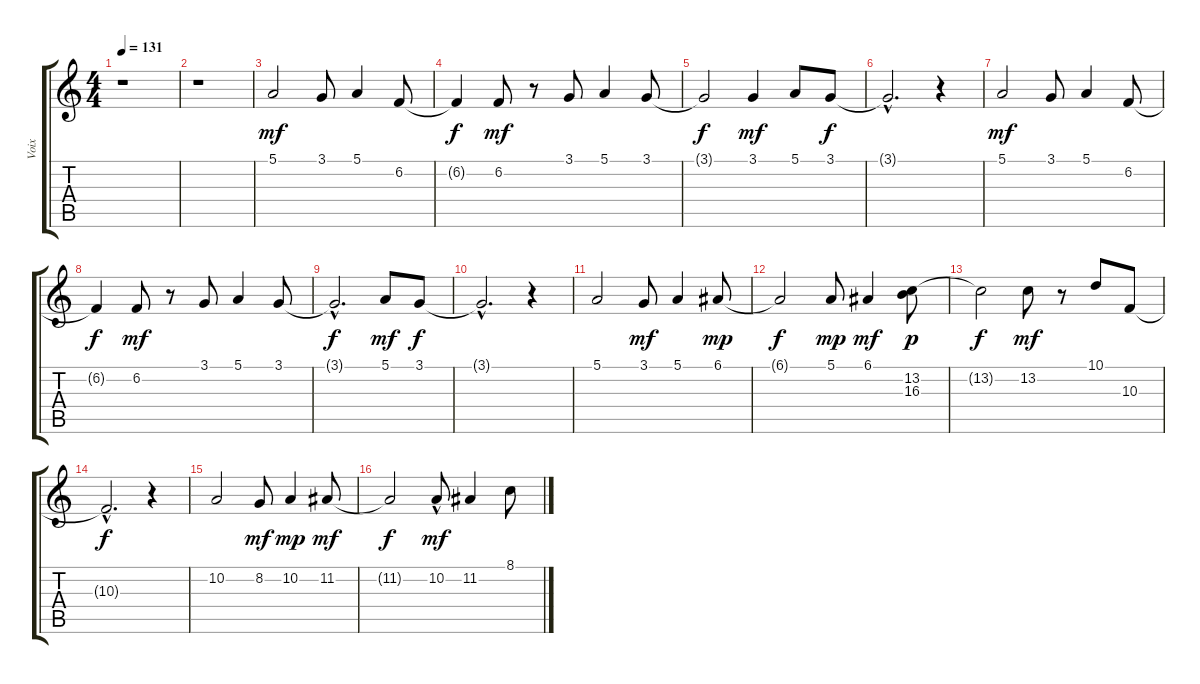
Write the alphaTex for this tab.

\track ("Voix" "Voix") {instrument voiceoohs}
\staff {score tabs}
\tuning (E4 B3 G3 D3 A2 E2) {hide}
\ts (4 4)
\tempo 131
\clef g2
\ks c
r.1{dy mf} |
r.1 |
5.1.2 3.1.8 5.1.4 6.2.8 |
6.2{t}.4{dy f} 6.2.8{dy mf} r.8 3.1.8 5.1.4 3.1.8 |
3.1{t}.2{dy f} 3.1.4{dy mf} 5.1.8 3.1.8{dy f} |
3.1{hac t}.2{d} r.4 |
5.1.2{dy mf} 3.1.8 5.1.4 6.2.8 |
6.2{t}.4{dy f} 6.2.8{dy mf} r.8 3.1.8 5.1.4 3.1.8 |
3.1{hac t}.2{d dy f} 5.1.8{dy mf} 3.1.8{dy f} |
3.1{hac t}.2{d} r.4 |
5.1.2 3.1.8{dy mf} 5.1.4 6.1.8{dy mp} |
6.1{t}.2{dy f} 5.1.8{dy mp} 6.1.4{dy mf} (13.2 16.3).8{dy p} |
13.2{t}.2{dy f} 13.2.8{dy mf} r.8 10.1.8 10.3.8 |
10.3{hac t}.2{d dy f} r.4 |
10.2.2 8.2.8{dy mf} 10.2.4{dy mp} 11.2.8{dy mf} |
11.2{t}.2{dy f} 10.2{hac}.8{dy mf} 11.2.4 8.1.8
